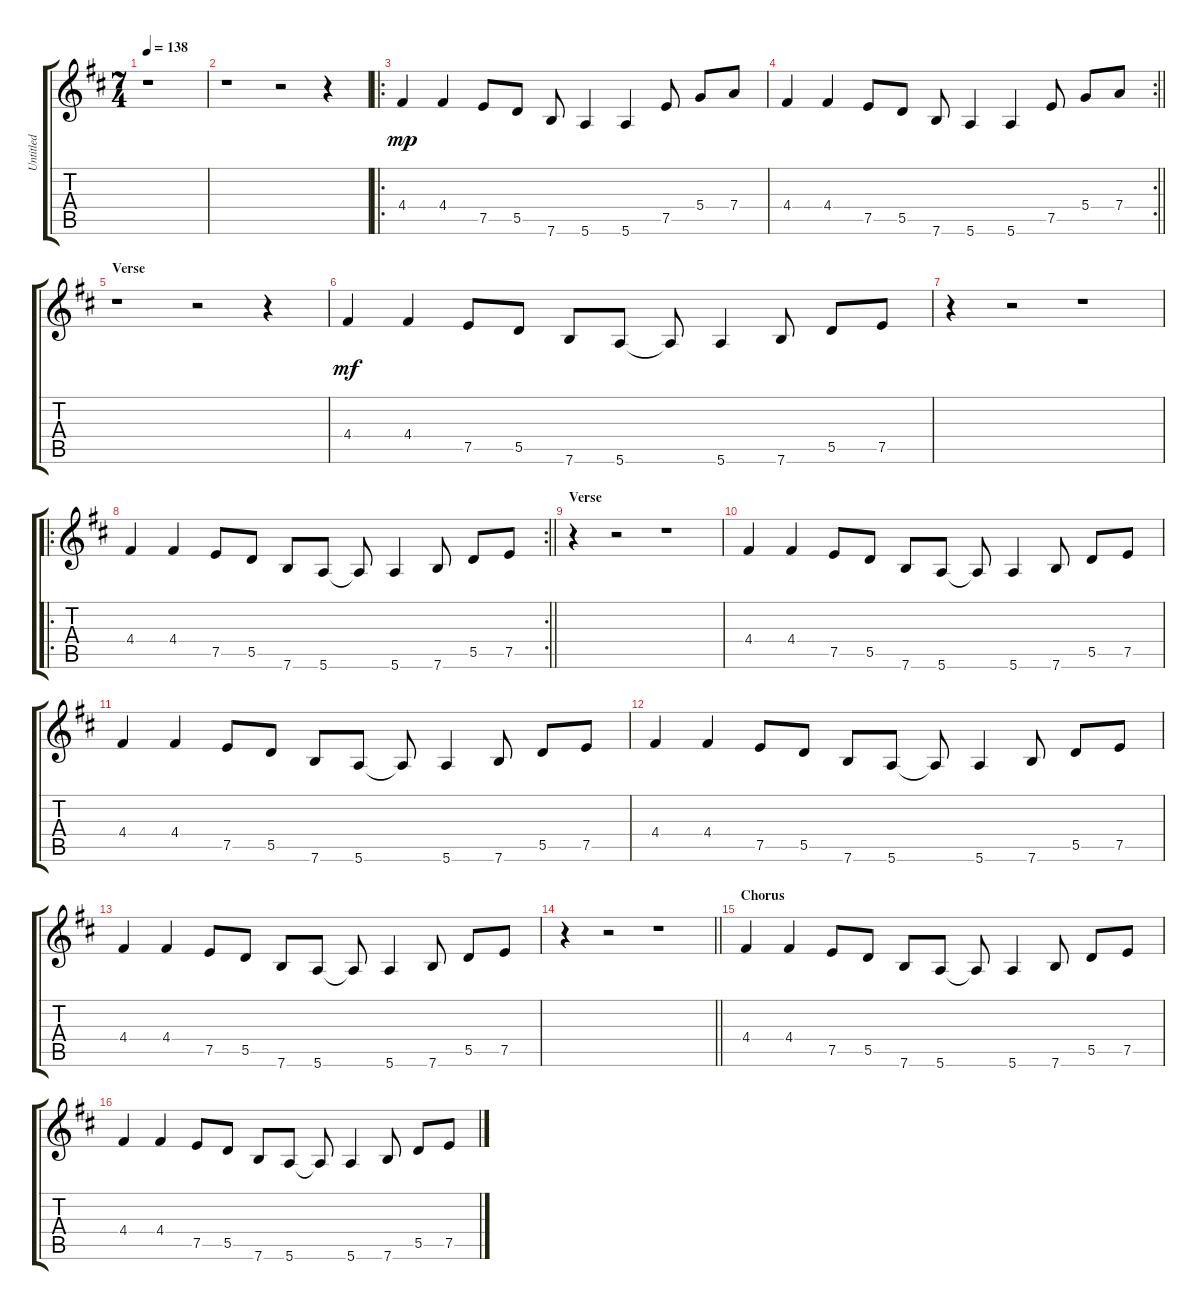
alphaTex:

\track ("Untitled" "Untitled") {instrument electricguitarclean}
\staff {score tabs}
\tuning (E4 B3 G3 D3 A2 E2) {hide}
\ts (7 4)
\tempo 138
\clef g2
\ks d
r.1{dy mp instrument electricguitarclean} |
r.1 r.2 r.4 |
\ro
4.4.4 4.4.4 7.5.8 5.5.8 7.6.8 5.6.4 5.6.4 7.5.8 5.4.8 7.4.8 |
\rc 2
\barLineRight lightlight
4.4.4 4.4.4 7.5.8 5.5.8 7.6.8 5.6.4 5.6.4 7.5.8 5.4.8 7.4.8 |
\section ("" "Verse")
r.1 r.2 r.4 |
4.4.4{dy mf} 4.4.4 7.5.8 5.5.8 7.6.8 5.6.8 5.6{t}.8 5.6.4 7.6.8 5.5.8 7.5.8 |
r.4 r.2 r.1 |
\ro
\rc 2
\barLineRight lightlight
4.4.4 4.4.4 7.5.8 5.5.8 7.6.8 5.6.8 5.6{t}.8 5.6.4 7.6.8 5.5.8 7.5.8 |
\section ("" "Verse")
r.4 r.2 r.1 |
4.4.4 4.4.4 7.5.8 5.5.8 7.6.8 5.6.8 5.6{t}.8 5.6.4 7.6.8 5.5.8 7.5.8 |
4.4.4 4.4.4 7.5.8 5.5.8 7.6.8 5.6.8 5.6{t}.8 5.6.4 7.6.8 5.5.8 7.5.8 |
4.4.4 4.4.4 7.5.8 5.5.8 7.6.8 5.6.8 5.6{t}.8 5.6.4 7.6.8 5.5.8 7.5.8 |
4.4.4 4.4.4 7.5.8 5.5.8 7.6.8 5.6.8 5.6{t}.8 5.6.4 7.6.8 5.5.8 7.5.8 |
\barLineRight lightlight
r.4 r.2 r.1 |
\section ("" "Chorus")
4.4.4 4.4.4 7.5.8 5.5.8 7.6.8 5.6.8 5.6{t}.8 5.6.4 7.6.8 5.5.8 7.5.8 |
4.4.4 4.4.4 7.5.8 5.5.8 7.6.8 5.6.8 5.6{t}.8 5.6.4 7.6.8 5.5.8 7.5.8
